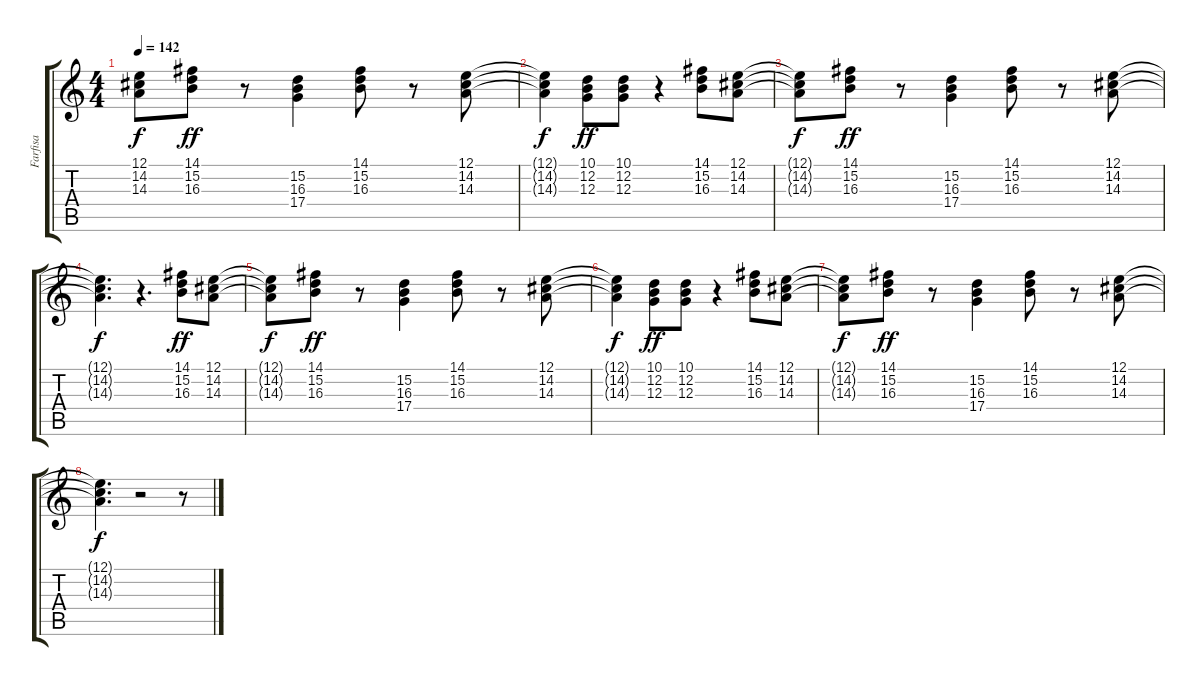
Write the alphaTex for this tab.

\track ("Farfisa" "Farfisa") {instrument rockorgan}
\staff {score tabs}
\tuning (E4 B3 G3 D3 A2 E2) {hide}
\ts (4 4)
\tempo 142
\clef g2
\ks c
(12.1{t} 14.2{t} 14.3{t}).8{dy f} (14.1 15.2 16.3).8{dy ff} r.8 (15.2 16.3 17.4).4 (14.1 15.2 16.3).8 r.8 (12.1 14.2 14.3).8 |
(12.1{t} 14.2{t} 14.3{t}).4{dy f} (10.1 12.2 12.3).8{dy ff} (10.1 12.2 12.3).8 r.4 (14.1 15.2 16.3).8 (12.1 14.2 14.3).8 |
(12.1{t} 14.2{t} 14.3{t}).8{dy f} (14.1 15.2 16.3).8{dy ff} r.8 (15.2 16.3 17.4).4 (14.1 15.2 16.3).8 r.8 (12.1 14.2 14.3).8 |
(12.1{t} 14.2{t} 14.3{t}).4{d dy f} r.4{d} (14.1 15.2 16.3).8{dy ff} (12.1 14.2 14.3).8 |
(12.1{t} 14.2{t} 14.3{t}).8{dy f} (14.1 15.2 16.3).8{dy ff} r.8 (15.2 16.3 17.4).4 (14.1 15.2 16.3).8 r.8 (12.1 14.2 14.3).8 |
(12.1{t} 14.2{t} 14.3{t}).4{dy f} (10.1 12.2 12.3).8{dy ff} (10.1 12.2 12.3).8 r.4 (14.1 15.2 16.3).8 (12.1 14.2 14.3).8 |
(12.1{t} 14.2{t} 14.3{t}).8{dy f} (14.1 15.2 16.3).8{dy ff} r.8 (15.2 16.3 17.4).4 (14.1 15.2 16.3).8 r.8 (12.1 14.2 14.3).8 |
(12.1{t} 14.2{t} 14.3{t}).4{d dy f} r.2 r.8
